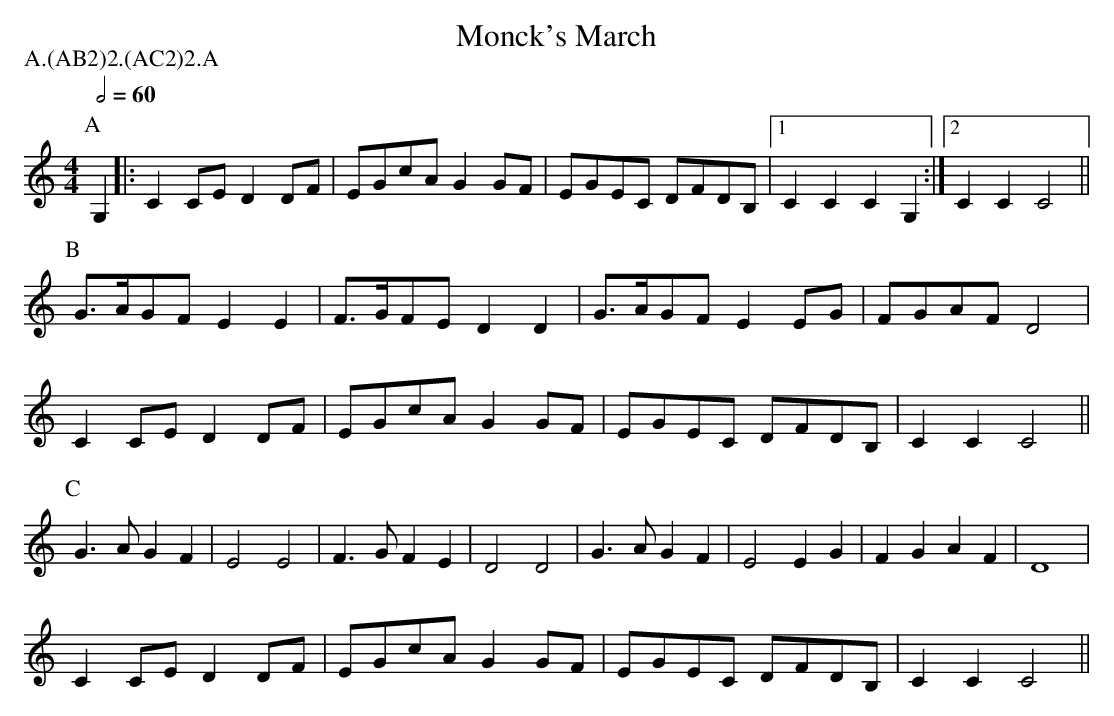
X:1
T:Monck's March
P:A.(AB2)2.(AC2)2.A
M:4/4
L:1/8
Q:1/2=60
K:Cmaj clef=treble
P:A
G,2 |: C2 CE D2 DF | EGcA G2 GF | EGEC DFDB, |\
 [1 C2 C2 C2 G,2 :| [2 C2 C2 C4 ||
P:B
G>AGF E2 E2 | F>GFE D2 D2 | G>AGF E2 EG | FGAF D4 |
C2 CE D2 DF | EGcA G2 GF | EGEC DFDB,| C2 C2 C4 ||
P:C
G3 A G2 F2 | E4 E4 | F3 G F2 E2 | D4 D4 |\
G3 A G2 F2 | E4 E2 G2 | F2 G2 A2 F2 | D8 |
C2 CE D2 DF | EGcA G2 GF | EGEC DFDB,| C2 C2 C4 ||
